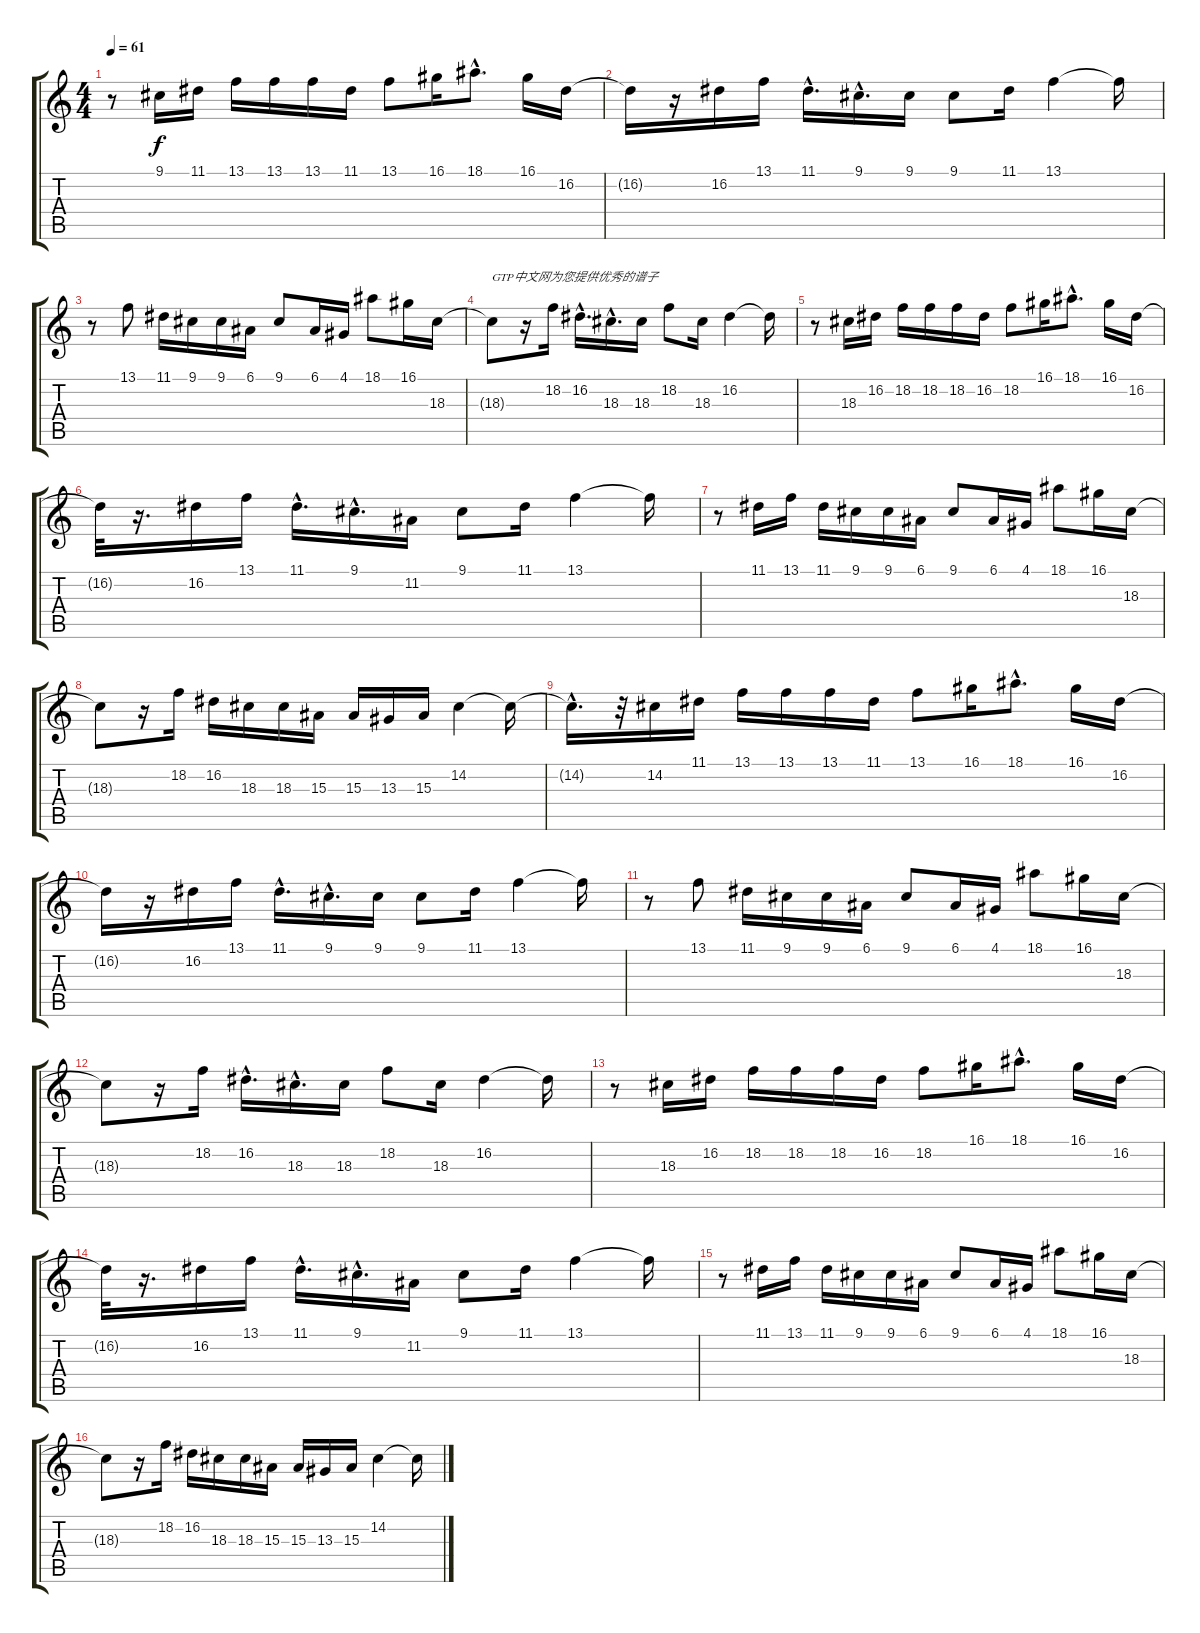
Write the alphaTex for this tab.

\track "" {instrument lead1square}
\staff {score tabs}
\tuning (E4 B3 G3 D3 A2 E2) {hide}
\ts (4 4)
\tempo 61
\clef g2
\ks c
r.8{dy f instrument lead1square} 9.1.16 11.1.16 13.1.16 13.1.16 13.1.16 11.1.16 13.1.8 16.1.16 18.1{hac}.8{d} 16.1.16 16.2.16 |
16.2{t}.16 r.16 16.2.16 13.1.16 11.1{hac}.16{d} 9.1{hac}.16{d} 9.1.16 9.1.8 11.1.16 13.1.4 13.1{t}.16 |
r.8 13.1.8 11.1.16 9.1.16 9.1.16 6.1.16 9.1.8 6.1.16 4.1.16 18.1.8 16.1.16 18.3.16 |
18.3{t}.8{txt "GTP中文网为您提供优秀的谱子"} r.16 18.2.16 16.2{hac}.16{d} 18.3{hac}.16{d} 18.3.16 18.2.8 18.3.16 16.2.4 16.2{t}.16 |
r.8 18.3.16 16.2.16 18.2.16 18.2.16 18.2.16 16.2.16 18.2.8 16.1.16 18.1{hac}.8{d} 16.1.16 16.2.16 |
16.2{t}.32 r.16{d} 16.2.16 13.1.16 11.1{hac}.16{d} 9.1{hac}.16{d} 11.2.16 9.1.8 11.1.16 13.1.4 13.1{t}.16 |
r.8 11.1.16 13.1.16 11.1.16 9.1.16 9.1.16 6.1.16 9.1.8 6.1.16 4.1.16 18.1.8 16.1.16 18.3.16 |
18.3{t}.8 r.16 18.2.16 16.2.16 18.3.16 18.3.16 15.3.16 15.3.16 13.3.16 15.3.16 14.2.4 14.2{t}.16 |
14.2{hac t}.16{d} r.32 14.2.16 11.1.16 13.1.16 13.1.16 13.1.16 11.1.16 13.1.8 16.1.16 18.1{hac}.8{d} 16.1.16 16.2.16 |
16.2{t}.16 r.16 16.2.16 13.1.16 11.1{hac}.16{d} 9.1{hac}.16{d} 9.1.16 9.1.8 11.1.16 13.1.4 13.1{t}.16 |
r.8 13.1.8 11.1.16 9.1.16 9.1.16 6.1.16 9.1.8 6.1.16 4.1.16 18.1.8 16.1.16 18.3.16 |
18.3{t}.8 r.16 18.2.16 16.2{hac}.16{d} 18.3{hac}.16{d} 18.3.16 18.2.8 18.3.16 16.2.4 16.2{t}.16 |
r.8 18.3.16 16.2.16 18.2.16 18.2.16 18.2.16 16.2.16 18.2.8 16.1.16 18.1{hac}.8{d} 16.1.16 16.2.16 |
16.2{t}.32 r.16{d} 16.2.16 13.1.16 11.1{hac}.16{d} 9.1{hac}.16{d} 11.2.16 9.1.8 11.1.16 13.1.4 13.1{t}.16 |
r.8 11.1.16 13.1.16 11.1.16 9.1.16 9.1.16 6.1.16 9.1.8 6.1.16 4.1.16 18.1.8 16.1.16 18.3.16 |
18.3{t}.8 r.16 18.2.16 16.2.16 18.3.16 18.3.16 15.3.16 15.3.16 13.3.16 15.3.16 14.2.4 14.2{t}.16
